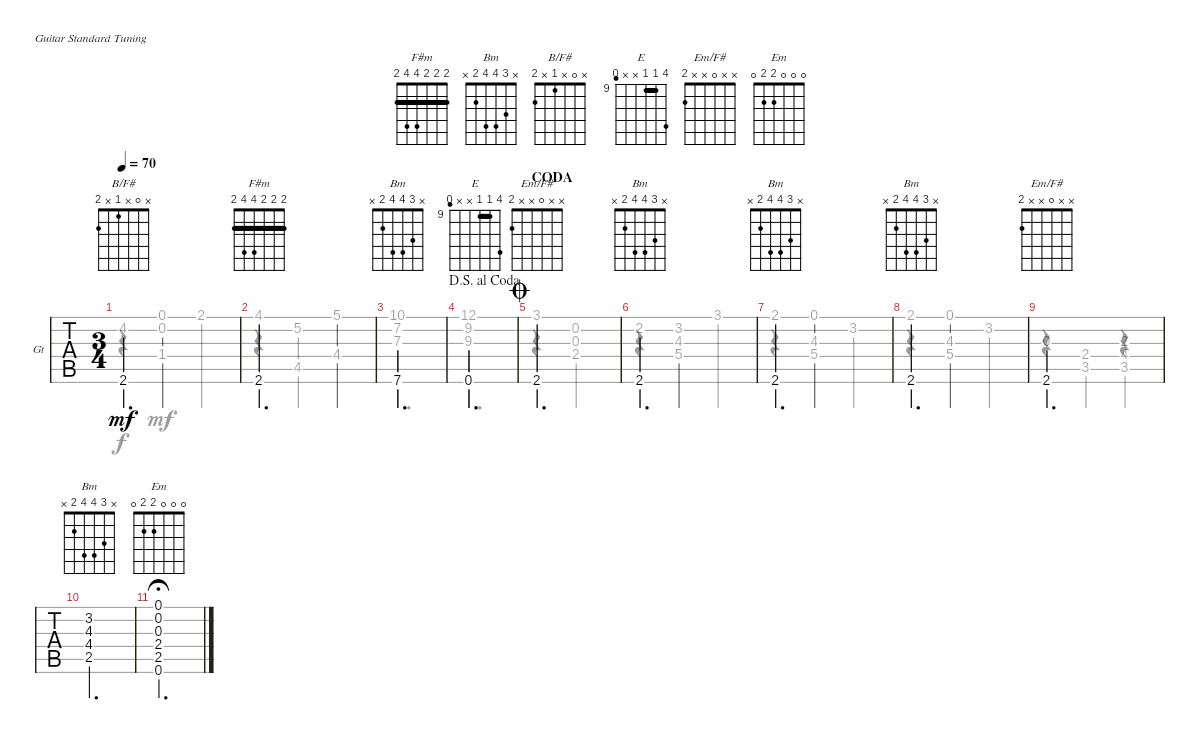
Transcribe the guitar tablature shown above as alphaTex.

\defaultSystemsLayout 4
\bracketExtendMode nobrackets
\firstSystemTrackNameOrientation horizontal
\otherSystemsTrackNameOrientation horizontal
\chordDiagramsInScore
\track ("Guitar" "Gt") {instrument acousticguitarsteel}
\staff {tabs}
\tuning (E4 B3 G3 D3 A2 E2)
\chord ("F#m" 2 2 2 4 4 2) {barre (2 2 2)}
\chord ("Bm" 2 3 4 4 2 x) {barre 2}
\chord ("B/F#" x 0 x 1 x 2)
\chord ("Bm" 10 7 7 x x 7) {firstfret 7 barre (7 7)}
\chord ("E" 12 9 9 x x 8) {firstfret 9 barre 9}
\chord ("Em/F#" 3 0 0 2 x 2)
\chord ("Em/F#" x x 0 x x 2)
\chord ("Bm" x 3 4 4 2 x)
\chord ("Em" 0 0 0 2 2 0)
\voice
\ts (3 4)
\tempo 70
\clef g2
\ks e
2.6.2{d ch "B/F#" dy mf} |
2.6.2{d ch "F#m"} |
7.6.2{d ch "Bm"} |
\jump dalsegnoalcoda
0.6.2{d ch "E"} |
\section ("" "CODA")
\jump coda
2.6.2{d ch "Em/F#"} |
2.6.2{d ch "Bm"} |
2.6.2{d ch "Bm"} |
2.6.2{d ch "Bm"} |
2.6.2{d ch "Em/F#"} |
(2.5 4.4 4.3 3.2).2{d ch "Bm"} |
(0.6 0.3 0.2 0.1 2.5 2.4).2{d ch "Em" fermata (medium 0.57)}
\voice
\clef g2
\ottava regular
\simile none
\ks e
r.4{dy mf} (1.4 0.2).2 |
r.4 (5.2 4.5).4 4.4.4 |
(7.3 7.2).2{d} |
(9.3 9.2).2{d} |
r.4 (2.4 0.3 0.2).2 |
r.4 (5.4 4.3).2 |
r.4 (5.4 4.3).2 |
r.4 (5.4 4.3).2 |
r.4 (2.4 3.5).4 (4.4 2.3 3.5).4 |
|
\voice
\clef g2
\ottava regular
\simile none
\ks e
4.2.4{dy f} 0.1.4 2.1.4 |
4.1.2 5.1.4 |
10.1.2{d} |
12.1.2{d} |
3.1.2{d} |
2.2.4 3.2.4 3.1.4 |
2.1.4 0.1.4 3.2.4 |
2.1.4 0.1.4 3.2.4 |
0.3.2 r.4 |
|
